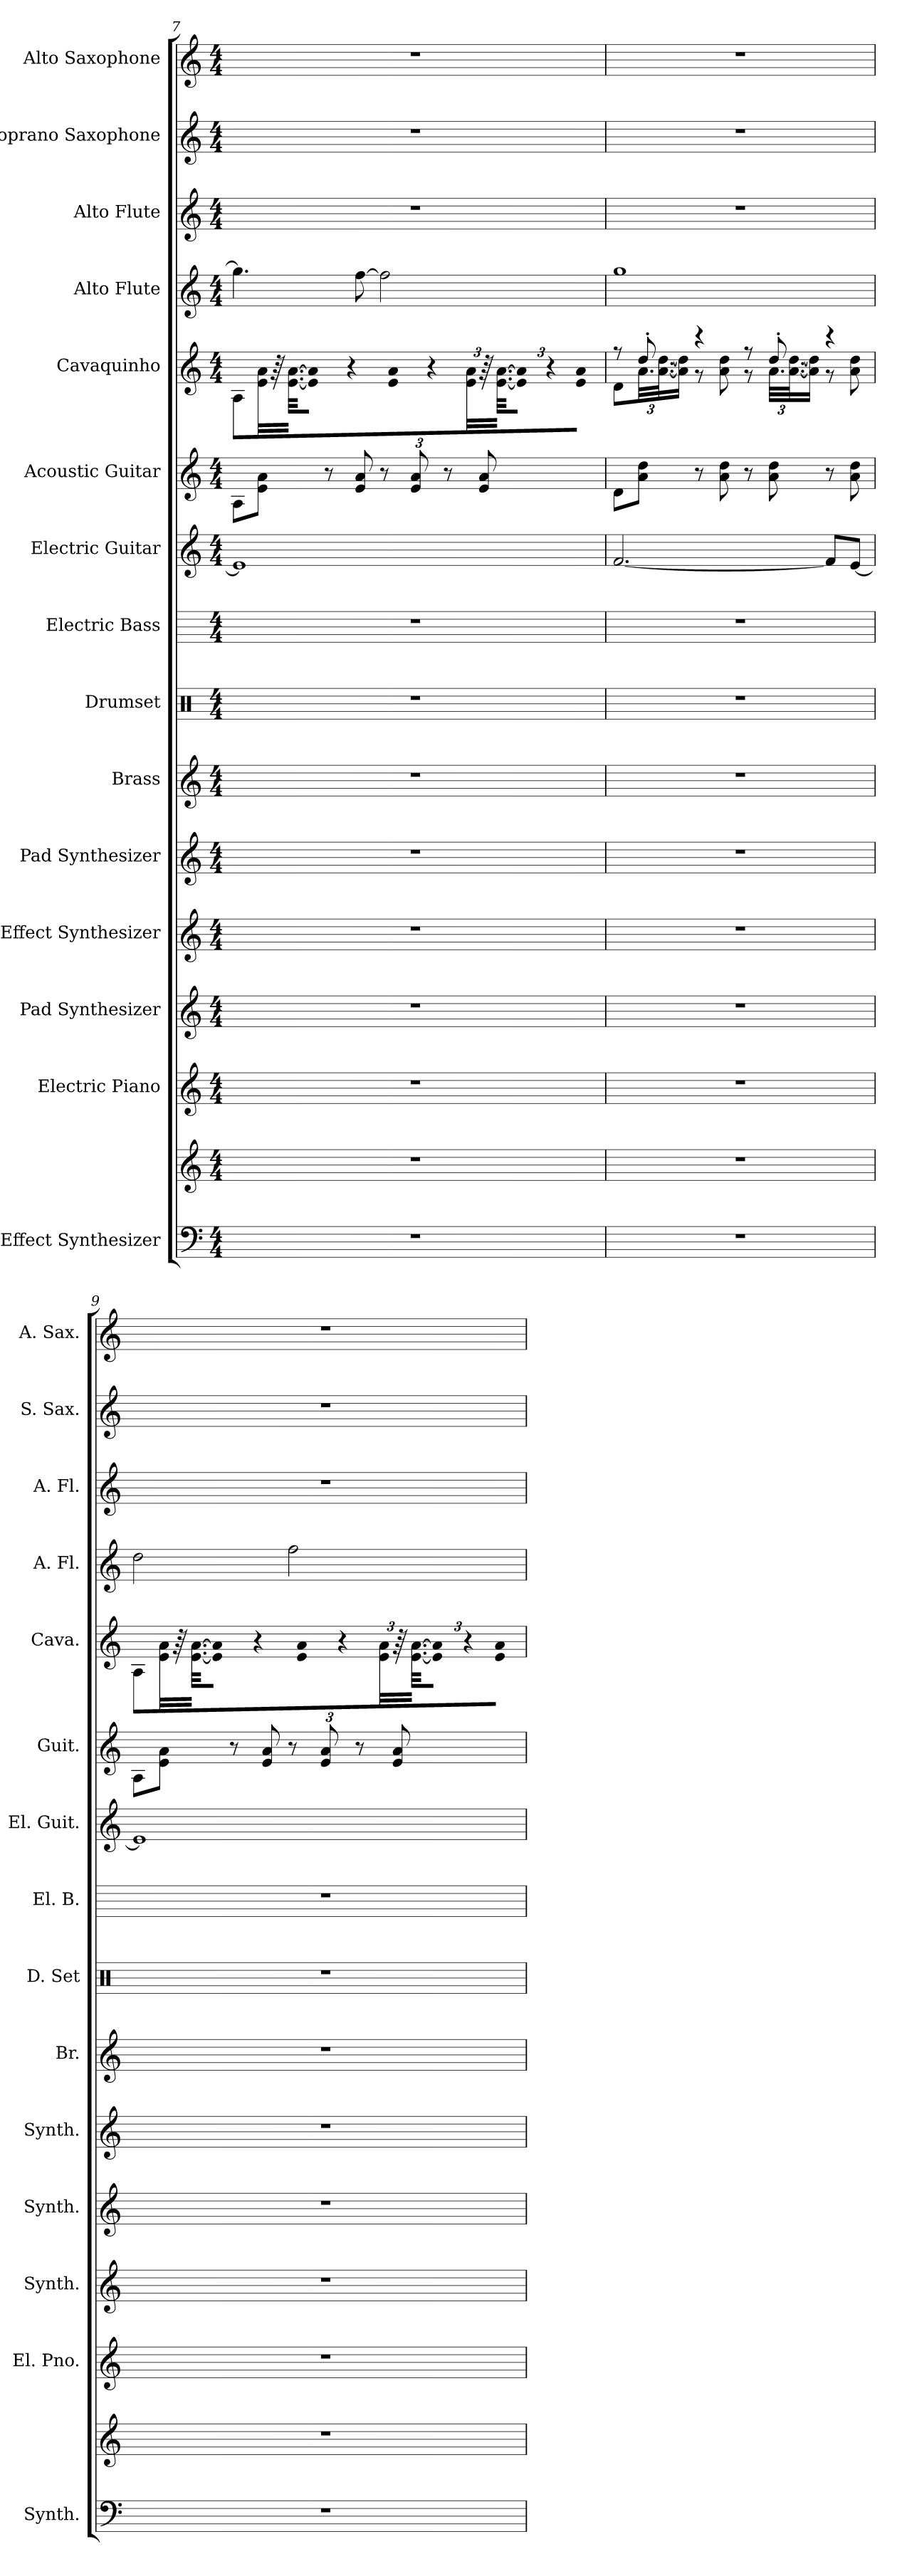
**kern	**kern	**kern	**kern	**kern	**kern	**kern	**kern	**kern	**kern	**kern	**kern	**kern	**kern	**kern	**kern
*part15	*part15	*part14	*part13	*part12	*part11	*part10	*part9	*part8	*part7	*part6	*part5	*part4	*part3	*part2	*part1
*staff16	*staff15	*staff14	*staff13	*staff12	*staff11	*staff10	*staff9	*staff8	*staff7	*staff6	*staff5	*staff4	*staff3	*staff2	*staff1
*I"Effect Synthesizer	*	*I"Electric Piano	*I"Pad Synthesizer	*I"Effect Synthesizer	*I"Pad Synthesizer	*I"Brass	*I"Drumset	*I"Electric Bass	*I"Electric Guitar	*I"Acoustic Guitar	*I"Cavaquinho	*I"Alto Flute	*I"Alto Flute	*I"Soprano Saxophone	*I"Alto Saxophone
*I'Synth.	*	*I'El. Pno.	*I'Synth.	*I'Synth.	*I'Synth.	*I'Br.	*I'D. Set	*I'El. B.	*I'El. Guit.	*I'Guit.	*I'Cava.	*I'A. Fl.	*I'A. Fl.	*I'S. Sax.	*I'A. Sax.
!!LO:PB:g=z
*clefF4	*clefG2	*clefG2	*clefG2	*clefG2	*clefG2	*clefG2	*clefX	*	*	*	*	*clefG2	*clefG2	*clefG2	*clefG2
*	*	*	*	*	*	*	*	*ITrd7c12	*	*	*	*ITrd3c5	*ITrd3c5	*ITrd1c2	*ITrd5c9
*k[]	*k[]	*k[]	*k[]	*k[]	*k[]	*k[]	*k[]	*k[]	*k[]	*k[]	*k[]	*k[f#]	*k[f#]	*k[b-e-]	*k[b-e-a-]
*M4/4	*M4/4	*M4/4	*M4/4	*M4/4	*M4/4	*M4/4	*M4/4	*M4/4	*M4/4	*M4/4	*M4/4	*M4/4	*M4/4	*M4/4	*M4/4
=7	=7	=7	=7	=7	=7	=7	=7	=7	=7	=7	=7	=7	=7	=7	=7
1r	1r	1r	1r	1r	1r	1r	1r	1r	1e]	8AL	8AL	4.dd\]	1r	1r	1r
*	*	*	*	*	*	*	*	*	*	*	*Xbrackettup	*	*	*	*
.	.	.	.	.	.	.	.	.	.	8e\ 8a\J	48e\ 48a\Jkk	.	.	.	.
.	.	.	.	.	.	.	.	.	.	.	96r	.	.	.	.
.	.	.	.	.	.	.	.	.	.	.	[48.e\ [48.a\KLL	.	.	.	.
.	.	.	.	.	.	.	.	.	.	.	16e]\ 16a]\JJ	.	.	.	.
.	.	.	.	.	.	.	.	.	.	8r	8r	.	.	.	.
.	.	.	.	.	.	.	.	.	.	8e 8a	8e 8a	[8cc\	.	.	.
.	.	.	.	.	.	.	.	.	.	8r	8r	2cc\]	.	.	.
.	.	.	.	.	.	.	.	.	.	8e 8a	48e 48a	.	.	.	.
.	.	.	.	.	.	.	.	.	.	.	96r	.	.	.	.
.	.	.	.	.	.	.	.	.	.	.	[48.e\ [48.a\KLL	.	.	.	.
.	.	.	.	.	.	.	.	.	.	.	16e]\ 16a]\JJ	.	.	.	.
.	.	.	.	.	.	.	.	.	.	8r	8r	.	.	.	.
.	.	.	.	.	.	.	.	.	.	8e 8a	8e 8a	.	.	.	.
=8	=8	=8	=8	=8	=8	=8	=8	=8	=8	=8	=8	=8	=8	=8	=8
*	*	*	*	*	*	*	*	*	*	*	*^	*	*	*	*
1r	1r	1r	1r	1r	1r	1r	1r	1r	[2.f	8dL	8r	8dL	1dd	1r	1r	1r
.	.	.	.	.	.	.	.	.	.	8a\ 8dd\J	8dd'	48.aLL	.	.	.	.
.	.	.	.	.	.	.	.	.	.	.	.	[48.a\ [48.dd\J	.	.	.	.
.	.	.	.	.	.	.	.	.	.	.	.	16a]\ 16dd]\JJ	.	.	.	.
.	.	.	.	.	.	.	.	.	.	8r	4r	8r	.	.	.	.
.	.	.	.	.	.	.	.	.	.	8a 8dd	.	8a 8dd	.	.	.	.
.	.	.	.	.	.	.	.	.	.	8r	8r	8r	.	.	.	.
.	.	.	.	.	.	.	.	.	.	8a 8dd	8dd'	48.aLLL	.	.	.	.
.	.	.	.	.	.	.	.	.	.	.	.	[48.a\ [48.dd\J	.	.	.	.
.	.	.	.	.	.	.	.	.	.	.	.	16a]\ 16dd]\JJ	.	.	.	.
.	.	.	.	.	.	.	.	.	8fL]	8r	4r	8r	.	.	.	.
.	.	.	.	.	.	.	.	.	[8eJ	8a 8dd	.	8a 8dd	.	.	.	.
*	*	*	*	*	*	*	*	*	*	*	*v	*v	*	*	*	*
=9	=9	=9	=9	=9	=9	=9	=9	=9	=9	=9	=9	=9	=9	=9	=9
1r	1r	1r	1r	1r	1r	1r	1r	1r	1e]	8AL	8AL	2a\	1r	1r	1r
.	.	.	.	.	.	.	.	.	.	8e\ 8a\J	48e\ 48a\Jkk	.	.	.	.
.	.	.	.	.	.	.	.	.	.	.	96r	.	.	.	.
.	.	.	.	.	.	.	.	.	.	.	[48.e\ [48.a\KLL	.	.	.	.
.	.	.	.	.	.	.	.	.	.	.	16e]\ 16a]\JJ	.	.	.	.
.	.	.	.	.	.	.	.	.	.	8r	8r	.	.	.	.
.	.	.	.	.	.	.	.	.	.	8e 8a	8e 8a	.	.	.	.
.	.	.	.	.	.	.	.	.	.	8r	8r	2cc\	.	.	.
.	.	.	.	.	.	.	.	.	.	8e 8a	48e 48a	.	.	.	.
.	.	.	.	.	.	.	.	.	.	.	96r	.	.	.	.
.	.	.	.	.	.	.	.	.	.	.	[48.e\ [48.a\KLL	.	.	.	.
.	.	.	.	.	.	.	.	.	.	.	16e]\ 16a]\JJ	.	.	.	.
.	.	.	.	.	.	.	.	.	.	8r	8r	.	.	.	.
.	.	.	.	.	.	.	.	.	.	8e 8a	8e 8a	.	.	.	.
=	=	=	=	=	=	=	=	=	=	=	=	=	=	=	=
*-	*-	*-	*-	*-	*-	*-	*-	*-	*-	*-	*-	*-	*-	*-	*-
